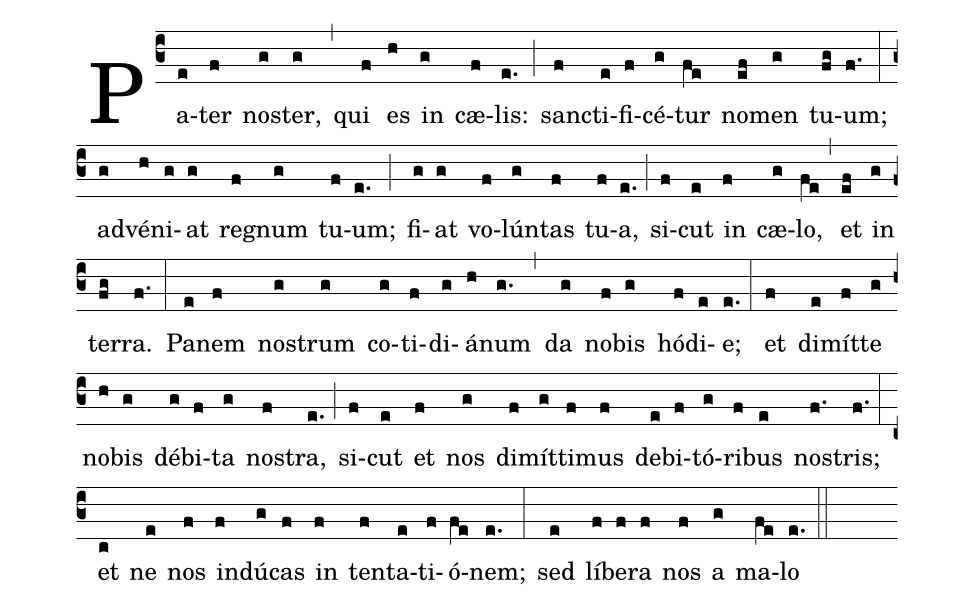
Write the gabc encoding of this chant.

%%
(c3) Pa(e)ter(f) nos(g)ter,(g) (,) qui(f) es(h) in(g) cæ(f)lis:(e.) (;) sanc(f)ti(e)fi(f)cé(g)tur(fe) no(ef)men(g) tu(fg)um;(f.) (:) ad(g)vé(h)ni(g)at(g) re(f)gnum(g) tu(f)um;(e.) (;) fi(g)at(g) vo(f)lún(g)tas(f) tu(f)a,(e.) (;) si(f)cut(e) in(f) cæ(g)lo,(fe) (,) et(ef) in(g) ter(fg)ra.(f.) (:) Pa(e)nem(f) nos(g)trum(g) co(g)ti(f)di(g)á(h)num(g.) (,) da(g) no(f)bis(g) hó(f)di(e)e;(e.) (:) et(f) di(e)mít(f)te(g) no(h)bis(g) dé(g)bi(f)ta(g) nos(f)tra,(e.) (;) si(f)cut(e) et(f) nos(g) di(f)mít(g)ti(f)mus(f) de(e)bi(f)tó(g)ri(f)bus(e) nos(f.)tris;(f.) (:) et(c) ne(e) nos(f) in(f)dú(g)cas(f) in(f) ten(f)ta(e)ti(f)ó(fe)nem;(e.) (:) sed(e) lí(f)be(f)ra(f) nos(f) a(g) ma(fe)lo(e.) (::)
